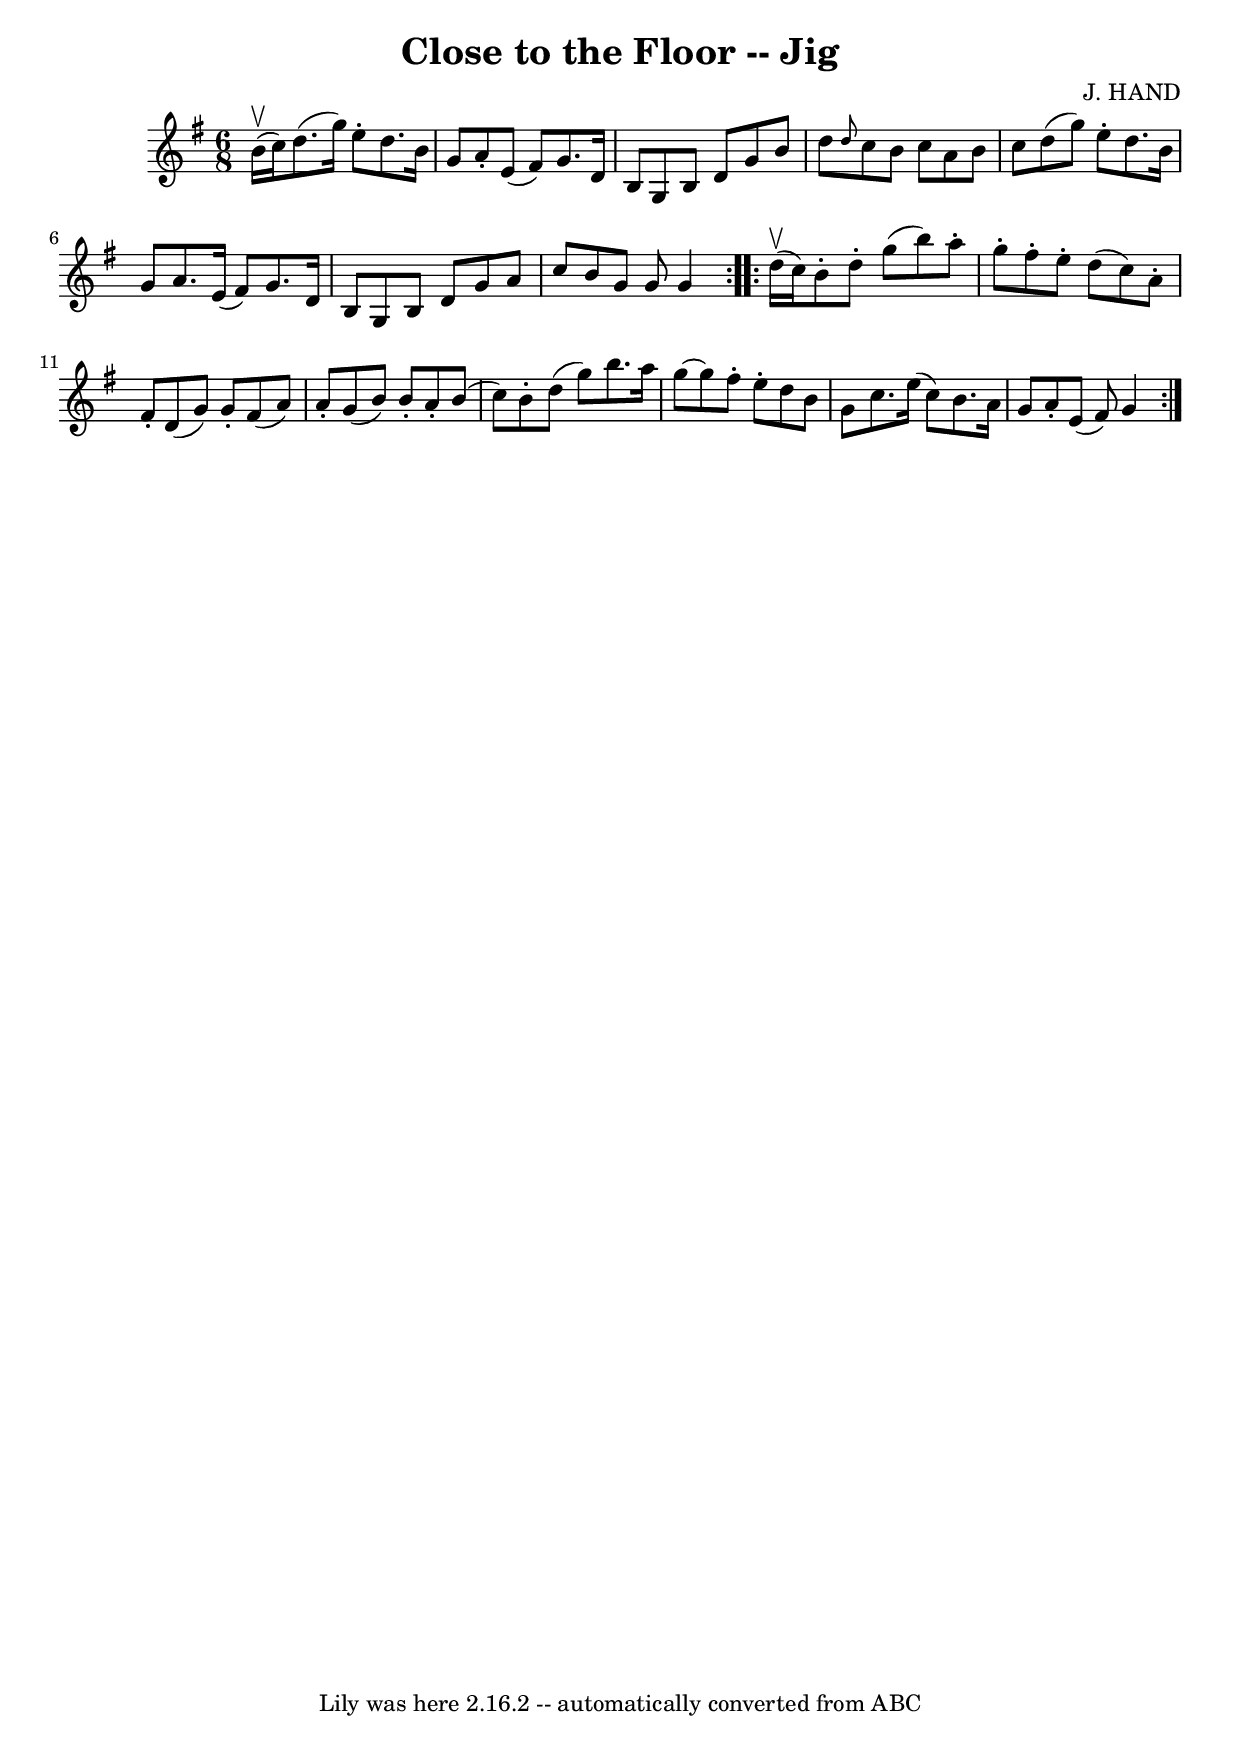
\version "2.16.2"
\include "Mammoth.ily"
\header {
  %% book = "Ryan's Mammoth Collection"
  composer = "J. HAND"
  crossRefNumber = "1"
  footnotes = "\\\\86 441"
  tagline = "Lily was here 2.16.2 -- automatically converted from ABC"
  title = "Close to the Floor -- Jig"

}
voicedefault =  {



  \repeat volta 2 {

    \time 6/8 
    \key g \major
 b'16^\upbow(c''16) |
    d''8. (
    g''16) e''8 -. d''8. b'16 g'8    |
    a'8 -. e'8 (fis'8 
    ) g'8. d'16 b8    |
    g8 b8 d'8 g'8 b'8 d''8    
    |
    \grace { d''8  
	   } c''8 b'8 c''8 a'8 b'8 c''8    
    |
    d''8 (g''8) e''8 -. d''8. b'16 g'8    |
    
    a'8. e'16 (fis'8) g'8. d'16 b8    |
    g8 b8 d'8   
    g'8 a'8 c''8    |
    b'8 g'8 g'8 g'4  
  }     

  \repeat volta 2 {
    d''16^\upbow(c''16) |
    b'8 -. d''8 -.   
    g''8 (b''8) a''8 -. g''8 -.   |
    fis''8 -. e''8 -. d''8 (
    c''8) a'8 -. fis'8 -.   |
    d'8 (g'8) g'8 -. fis'8 (
    a'8) a'8 -.   |
    g'8 (b'8) b'8 -. a'8 -. b'8 (c''8 
    )   |
    b'8 -. d''8 (g''8) b''8. a''16 g''8   ~    
    |
    g''8 fis''8 -. e''8 -. d''8 b'8 g'8    |
    c''8. 
    e''16 (c''8) b'8. a'16 g'8    |
    a'8 -. e'8 (
    fis'8) g'4  
  }   

}

\score{
  <<

    \context Staff="default"
    {
      \voicedefault 
      
    }

  >>
  \layout {
    
  }
  \midi {
  }

}
